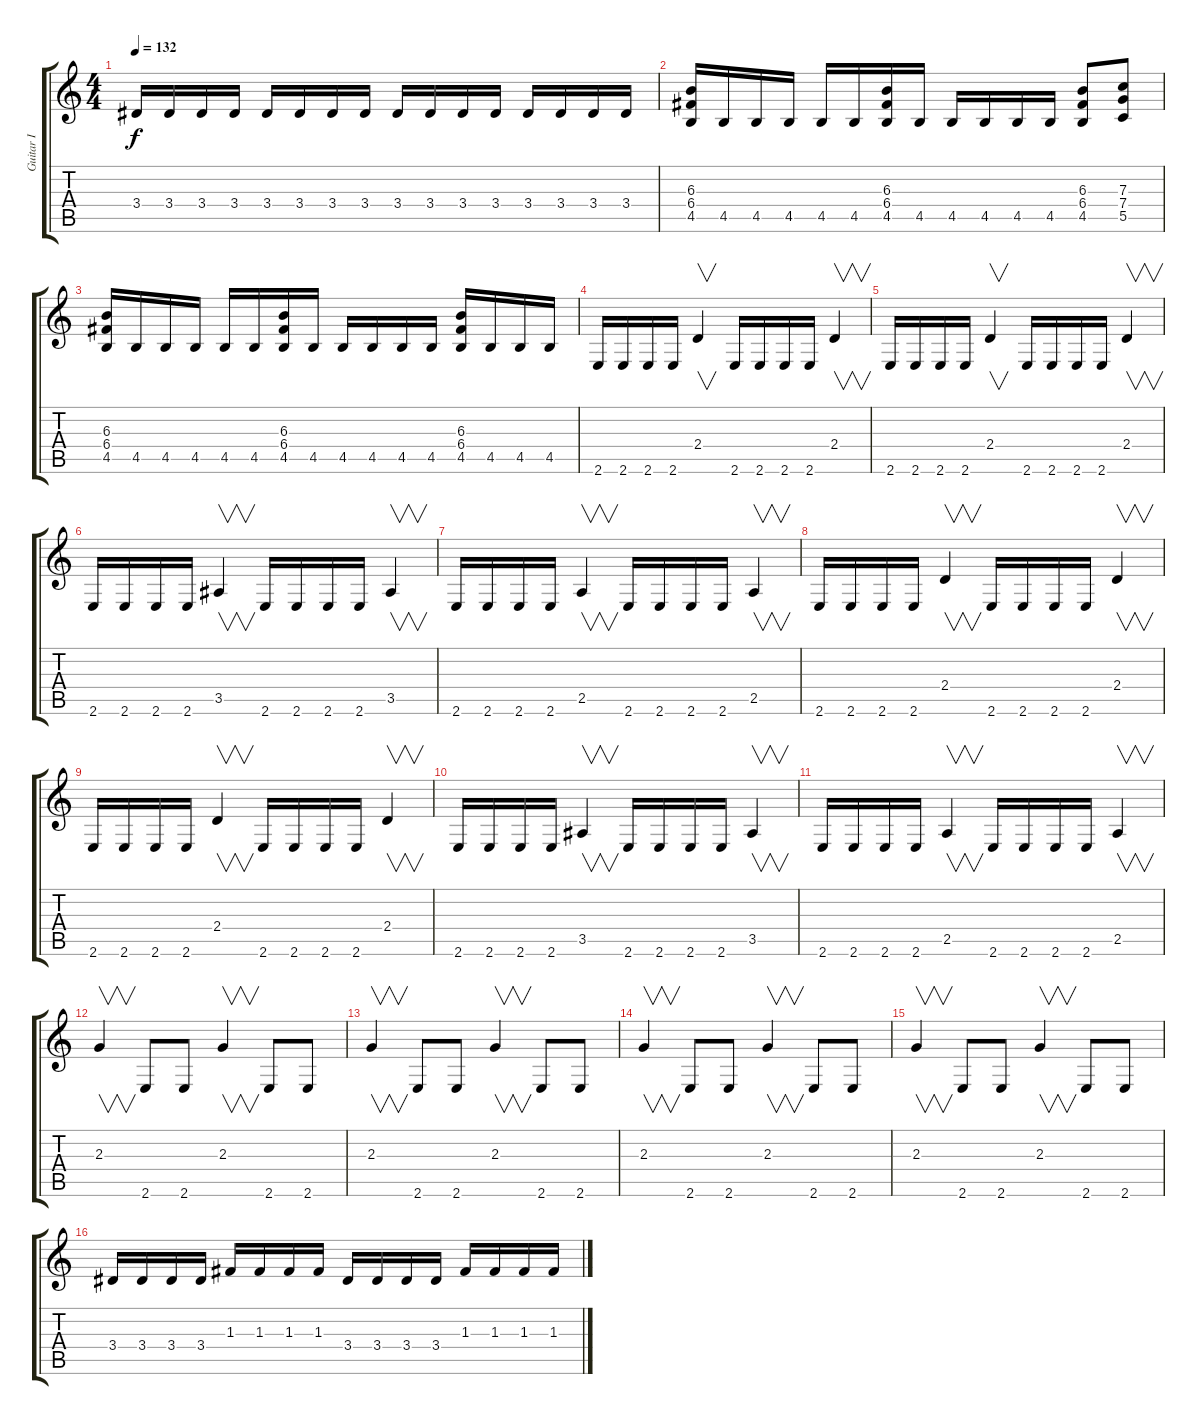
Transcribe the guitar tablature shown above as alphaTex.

\track ("Guitar I" "Guitar I") {instrument distortionguitar}
\staff {score tabs}
\tuning (D4 A3 F3 C3 G2 D2) {hide}
\ts (4 4)
\tempo 132
\clef g2
\ks c
3.4.16{dy f} 3.4.16 3.4.16 3.4.16 3.4.16 3.4.16 3.4.16 3.4.16 3.4.16 3.4.16 3.4.16 3.4.16 3.4.16 3.4.16 3.4.16 3.4.16 |
(6.3 6.4 4.5).16 4.5.16 4.5.16 4.5.16 4.5.16 4.5.16 (6.3 6.4 4.5).16 4.5.16 4.5.16 4.5.16 4.5.16 4.5.16 (6.3 6.4 4.5).8 (7.3 7.4 5.5).8 |
(6.3 6.4 4.5).16 4.5.16 4.5.16 4.5.16 4.5.16 4.5.16 (6.3 6.4 4.5).16 4.5.16 4.5.16 4.5.16 4.5.16 4.5.16 (6.3 6.4 4.5).16 4.5.16 4.5.16 4.5.16 |
2.6.16 2.6.16 2.6.16 2.6.16 2.4.4{v} 2.6.16 2.6.16 2.6.16 2.6.16 2.4.4{v} |
2.6.16 2.6.16 2.6.16 2.6.16 2.4.4{v} 2.6.16 2.6.16 2.6.16 2.6.16 2.4.4{v} |
2.6.16 2.6.16 2.6.16 2.6.16 3.5.4{v} 2.6.16 2.6.16 2.6.16 2.6.16 3.5.4{v} |
2.6.16 2.6.16 2.6.16 2.6.16 2.5.4{v} 2.6.16 2.6.16 2.6.16 2.6.16 2.5.4{v} |
2.6.16 2.6.16 2.6.16 2.6.16 2.4.4{v} 2.6.16 2.6.16 2.6.16 2.6.16 2.4.4{v} |
2.6.16 2.6.16 2.6.16 2.6.16 2.4.4{v} 2.6.16 2.6.16 2.6.16 2.6.16 2.4.4{v} |
2.6.16 2.6.16 2.6.16 2.6.16 3.5.4{v} 2.6.16 2.6.16 2.6.16 2.6.16 3.5.4{v} |
2.6.16 2.6.16 2.6.16 2.6.16 2.5.4{v} 2.6.16 2.6.16 2.6.16 2.6.16 2.5.4{v} |
2.3.4{v} 2.6.8 2.6.8 2.3.4{v} 2.6.8 2.6.8 |
2.3.4{v} 2.6.8 2.6.8 2.3.4{v} 2.6.8 2.6.8 |
2.3.4{v} 2.6.8 2.6.8 2.3.4{v} 2.6.8 2.6.8 |
2.3.4{v} 2.6.8 2.6.8 2.3.4{v} 2.6.8 2.6.8 |
3.4.16 3.4.16 3.4.16 3.4.16 1.3.16 1.3.16 1.3.16 1.3.16 3.4.16 3.4.16 3.4.16 3.4.16 1.3.16 1.3.16 1.3.16 1.3.16
